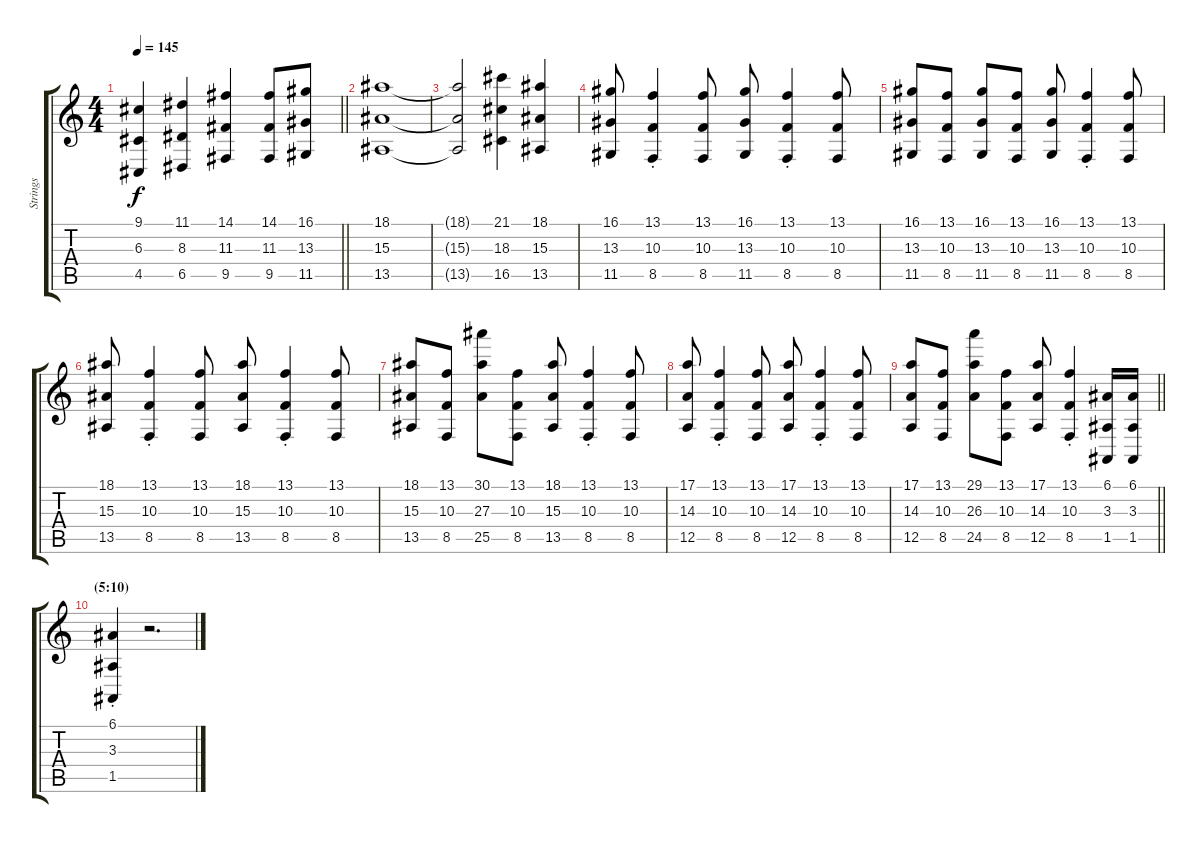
\track ("Strings" "Strings") {instrument stringensemble1}
\staff {score tabs}
\tuning (E4 B3 G3 D3 A2 E2) {hide}
\ts (4 4)
\tempo 145
\clef g2
\barLineRight lightlight
\ks c
(9.1 6.3 4.5).4{dy f} (11.1 8.3 6.5).4 (14.1 11.3 9.5).4 (14.1 11.3 9.5).8 (16.1 13.3 11.5).8 |
(18.1 15.3 13.5).1 |
(18.1{t} 15.3{t} 13.5{t}).2 (21.1 18.3 16.5).4 (18.1 15.3 13.5).4 |
(16.1 13.3 11.5).8 (13.1{st} 10.3{st} 8.5{st}).4 (13.1 10.3 8.5).8 (16.1 13.3 11.5).8 (13.1{st} 10.3{st} 8.5{st}).4 (13.1 10.3 8.5).8 |
(16.1 13.3 11.5).8 (13.1 10.3 8.5).8 (16.1 13.3 11.5).8 (13.1 10.3 8.5).8 (16.1 13.3 11.5).8 (13.1{st} 10.3{st} 8.5{st}).4 (13.1 10.3 8.5).8 |
(18.1 15.3 13.5).8 (13.1{st} 10.3{st} 8.5{st}).4 (13.1 10.3 8.5).8 (18.1 15.3 13.5).8 (13.1{st} 10.3{st} 8.5{st}).4 (13.1 10.3 8.5).8 |
(18.1 15.3 13.5).8 (13.1 10.3 8.5).8 (30.1 27.3 25.5).8 (13.1 10.3 8.5).8 (18.1 15.3 13.5).8 (13.1{st} 10.3{st} 8.5{st}).4 (13.1 10.3 8.5).8 |
(17.1 14.3 12.5).8 (13.1{st} 10.3{st} 8.5{st}).4 (13.1 10.3 8.5).8 (17.1 14.3 12.5).8 (13.1{st} 10.3{st} 8.5{st}).4 (13.1 10.3 8.5).8 |
\barLineRight lightlight
(17.1 14.3 12.5).8 (13.1 10.3 8.5).8 (29.1 26.3 24.5).8 (13.1 10.3 8.5).8 (17.1 14.3 12.5).8 (13.1{st} 10.3{st} 8.5{st}).4 (6.1 3.3 1.5).16 (6.1 3.3 1.5).16 |
\section ("" "(5:10)")
(6.1{st} 3.3{st} 1.5{st}).4 r.2{d}
